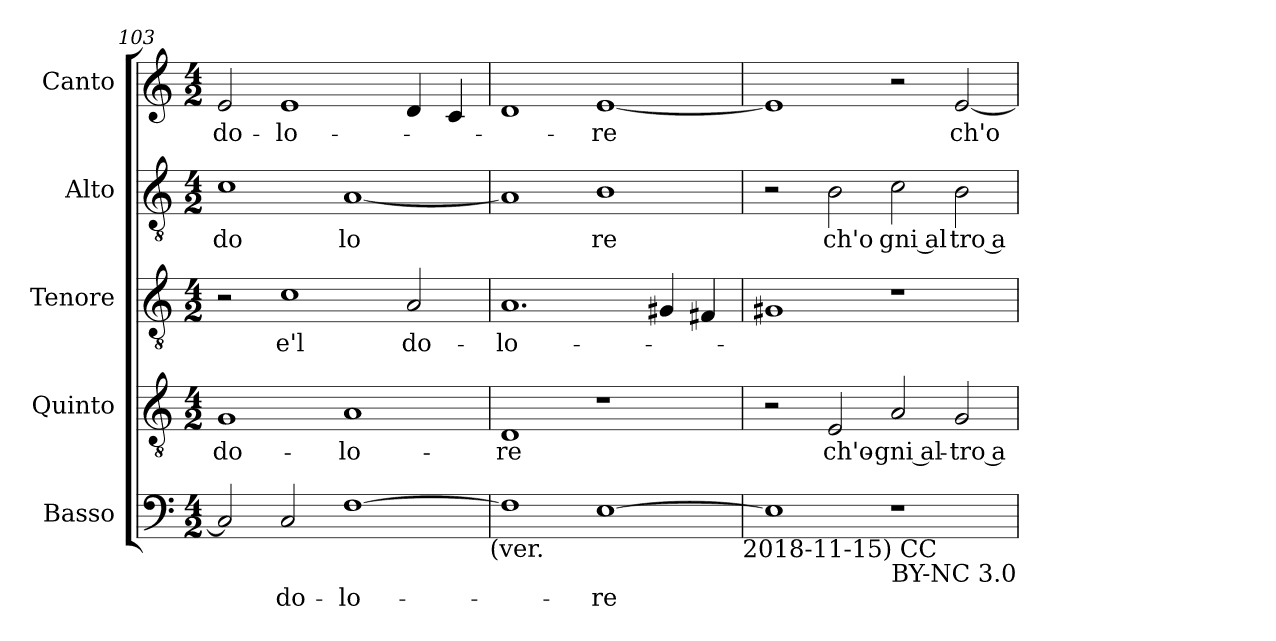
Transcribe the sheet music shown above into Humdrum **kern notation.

**kern	**text	**kern	**text	**kern	**text	**kern	**text	**kern	**text
*part5	*part5	*part4	*part4	*part3	*part3	*part2	*part2	*part1	*part1
*staff5	*staff5	*staff4	*staff4	*staff3	*staff3	*staff2	*staff2	*staff1	*staff1
*I"Basso	*	*I"Quinto	*	*I"Tenore	*	*I"Alto	*	*I"Canto	*
*I'Basso	*	*I'Quinto	*	*I'Tenore	*	*I'Alto	*	*I'Canto	*
*clefF4	*	*clefGv2	*	*clefGv2	*	*clefGv2	*	*clefG2	*
*	*	*	*	*k[]	*	*	*	*	*
*	*	*	*	*C:	*	*	*	*	*
*M4/2	*	*M4/2	*	*M4/2	*	*M4/2	*	*M4/2	*
=103	=103	=103	=103	=103	=103	=103	=103	=103	=103
!	!	!	!LO:LY:b:cj	!	!	!	!LO:LY:b:cj	!	!LO:LY:b:cj
2C/]	.	1G	do-	2r	.	1c	do	2e/	do-
!	!LO:LY:b:cj	!	!	!	!LO:LY:b:cj	!	!	!	!LO:LY:b:cj
2C/	do-	.	.	1c	e'l	.	.	1e	-lo-
!	!LO:LY:b:cj	!	!LO:LY:b:cj	!	!	!	!LO:LY:b:cj	!	!
[>1F	-lo-	1A	-lo-	.	.	[<1A	lo	.	.
!	!	!	!	!	!LO:LY:b:cj	!	!	!	!
.	.	.	.	2A/	do-	.	.	4d/	.
.	.	.	.	.	.	.	.	4c/	.
!LO:TX:b:t=(ver.	!	!	!	!	!	!	!	!	!
=104	=104	=104	=104	=104	=104	=104	=104	=104	=104
!	!	!	!LO:LY:b:cj	!	!LO:LY:b:cj	!	!	!	!
1F]	.	1D	-re	1.A	-lo-	1A]	.	1d	.
!	!LO:LY:b:cj	!	!	!	!	!	!LO:LY:b:cj	!	!LO:LY:b:cj
[>1E	-re	1r	.	.	.	1B	re	[<1e	-re
.	.	.	.	4G#X/	.	.	.	.	.
.	.	.	.	4F#X/	.	.	.	.	.
!LO:TX:b:t=2018-11-15) CC	!	!	!	!	!	!	!	!	!
=105	=105	=105	=105	=105	=105	=105	=105	=105	=105
1E]	.	2r	.	1G#X	.	2r	.	1e]	.
!	!	!	!LO:LY:b:cj	!	!	!	!LO:LY:b:cj	!	!
.	.	2E/	ch'o-	.	.	2B\	ch'o	.	.
!LO:TX:b:t=BY-NC 3.0	!	!	!	!	!	!	!	!	!
!	!	!	!LO:LY:b:rj	!	!	!	!LO:LY:b:rj	!	!
1r	.	2A/	-gni al-	1r	.	2c\	gni al	2r	.
!	!	!	!LO:LY:b:rj	!	!	!	!LO:LY:b:rj	!	!LO:LY:b
.	.	2G/	-tro a-	.	.	2B\	tro a	[<2e/	ch'o-
=	=	=	=	=	=	=	=	=	=
*-	*-	*-	*-	*-	*-	*-	*-	*-	*-
